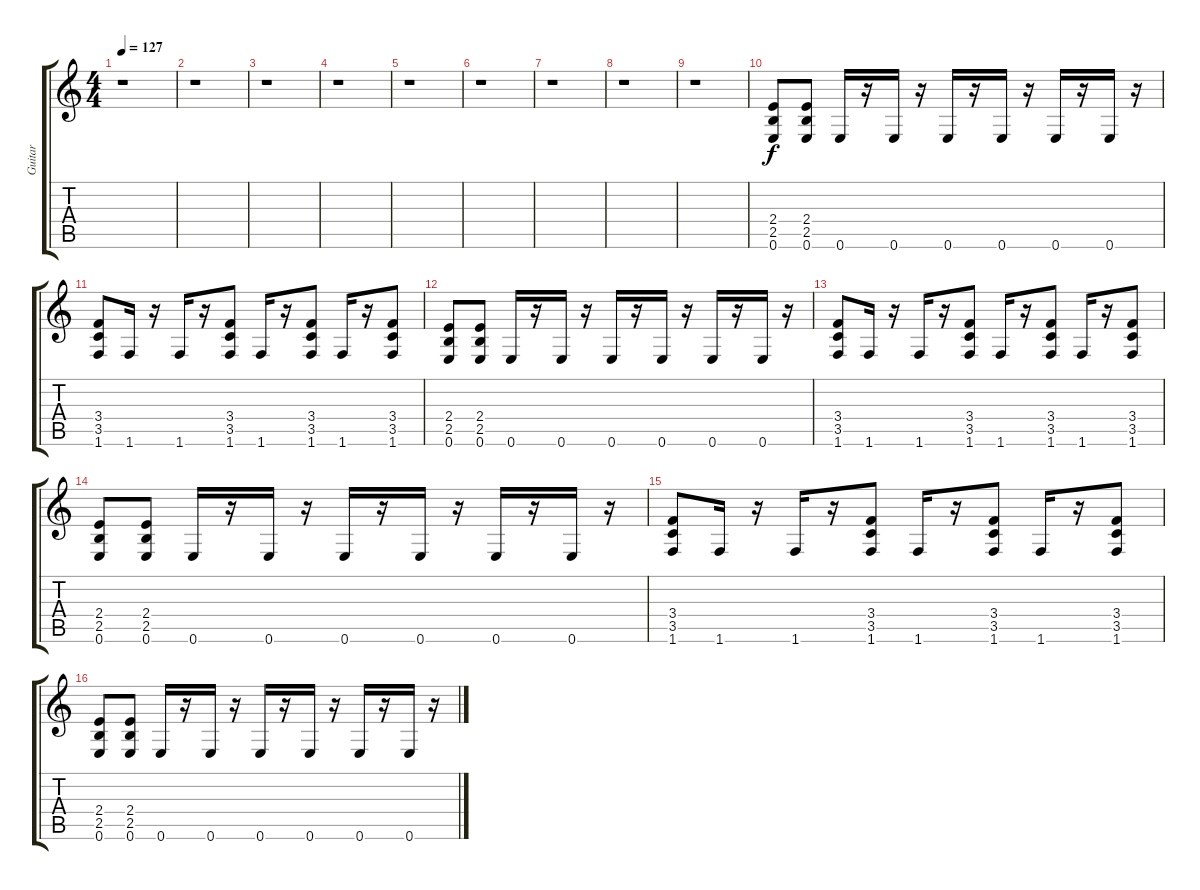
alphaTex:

\track ("Guitar " "Guitar ") {instrument distortionguitar}
\staff {score tabs}
\tuning (E4 B3 G3 D3 A2 E2) {hide}
\ts (4 4)
\tempo 127
\clef g2
\ks c
r.1{dy f} |
r.1 |
r.1 |
r.1 |
r.1 |
r.1 |
r.1 |
r.1 |
r.1 |
(2.4 2.5 0.6).8 (2.4 2.5 0.6).8 0.6.16 r.16 0.6.16 r.16 0.6.16 r.16 0.6.16 r.16 0.6.16 r.16 0.6.16 r.16 |
(3.4 3.5 1.6).8 1.6.16 r.16 1.6.16 r.16 (3.4 3.5 1.6).8 1.6.16 r.16 (3.4 3.5 1.6).8 1.6.16 r.16 (3.4 3.5 1.6).8 |
(2.4 2.5 0.6).8 (2.4 2.5 0.6).8 0.6.16 r.16 0.6.16 r.16 0.6.16 r.16 0.6.16 r.16 0.6.16 r.16 0.6.16 r.16 |
(3.4 3.5 1.6).8 1.6.16 r.16 1.6.16 r.16 (3.4 3.5 1.6).8 1.6.16 r.16 (3.4 3.5 1.6).8 1.6.16 r.16 (3.4 3.5 1.6).8 |
(2.4 2.5 0.6).8 (2.4 2.5 0.6).8 0.6.16 r.16 0.6.16 r.16 0.6.16 r.16 0.6.16 r.16 0.6.16 r.16 0.6.16 r.16 |
(3.4 3.5 1.6).8 1.6.16 r.16 1.6.16 r.16 (3.4 3.5 1.6).8 1.6.16 r.16 (3.4 3.5 1.6).8 1.6.16 r.16 (3.4 3.5 1.6).8 |
(2.4 2.5 0.6).8 (2.4 2.5 0.6).8 0.6.16 r.16 0.6.16 r.16 0.6.16 r.16 0.6.16 r.16 0.6.16 r.16 0.6.16 r.16
